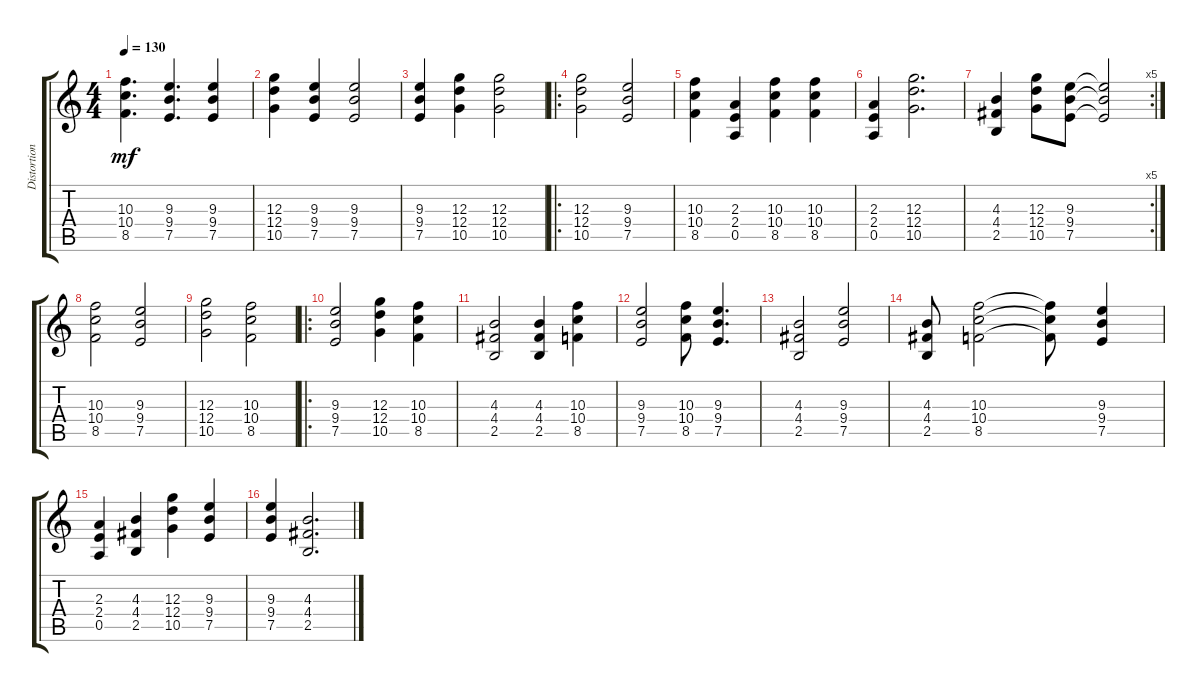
\track ("Distortion Guitar" "Distortion") {instrument distortionguitar}
\staff {score tabs}
\tuning (E4 B3 G3 D3 A2 E2) {hide}
\ts (4 4)
\tempo 130
\clef g2
\ks c
(10.3 10.4 8.5).4{d dy mf instrument distortionguitar} (9.3 9.4 7.5).4{d} (9.3 9.4 7.5).4 |
(12.3 12.4 10.5).4 (9.3 9.4 7.5).4 (9.3 9.4 7.5).2 |
(9.3 9.4 7.5).4 (12.3 12.4 10.5).4 (12.3 12.4 10.5).2 |
\ro
(12.3 12.4 10.5).2 (9.3 9.4 7.5).2 |
(10.3 10.4 8.5).4 (2.3 2.4 0.5).4 (10.3 10.4 8.5).4 (10.3 10.4 8.5).4 |
(2.3 2.4 0.5).4 (12.3 12.4 10.5).2{d} |
\rc 5
(4.3 4.4 2.5).4 (12.3 12.4 10.5).8 (9.3 9.4 7.5).8 (9.3{t} 9.4{t} 7.5{t}).2 |
(10.3 10.4 8.5).2 (9.3 9.4 7.5).2 |
(12.3 12.4 10.5).2 (10.3 10.4 8.5).2 |
\ro
(9.3 9.4 7.5).2 (12.3 12.4 10.5).4 (10.3 10.4 8.5).4 |
(4.3 4.4 2.5).2 (4.3 4.4 2.5).4 (10.3 10.4 8.5).4 |
(9.3 9.4 7.5).2 (10.3 10.4 8.5).8 (9.3 9.4 7.5).4{d} |
(4.3 4.4 2.5).2 (9.3 9.4 7.5).2 |
(4.3 4.4 2.5).8 (10.3 10.4 8.5).2 (10.3{t} 10.4{t} 8.5{t}).8 (9.3 9.4 7.5).4 |
(2.3 2.4 0.5).4 (4.3 4.4 2.5).4 (12.3 12.4 10.5).4 (9.3 9.4 7.5).4 |
(9.3 9.4 7.5).4 (4.3 4.4 2.5).2{d}
